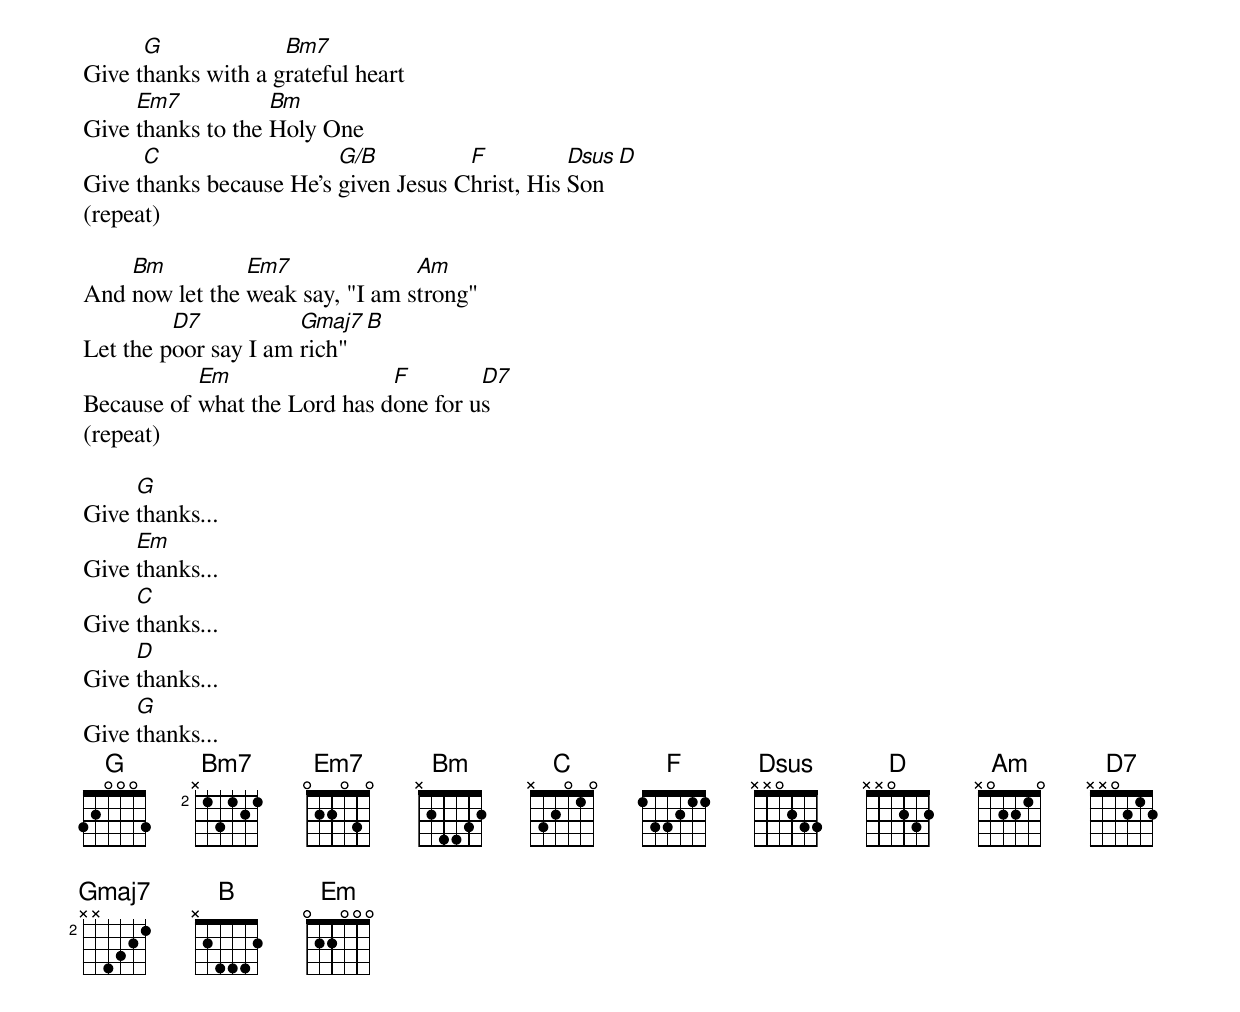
      G             Bm7
Give thanks with a grateful heart
     Em7           Bm
Give thanks to the Holy One
      C                  G/B          F	         Dsus D
Give thanks because He's given Jesus Christ, His Son
(repeat)

    Bm          Em7              Am
And now let the weak say, "I am strong"
         D7           Gmaj7   B
Let the poor say I am rich"
           Em                 F        D7
Because of what the Lord has done for us
(repeat)

     G
Give thanks...
     Em
Give thanks...
     C
Give thanks...
     D
Give thanks...
     G
Give thanks...
